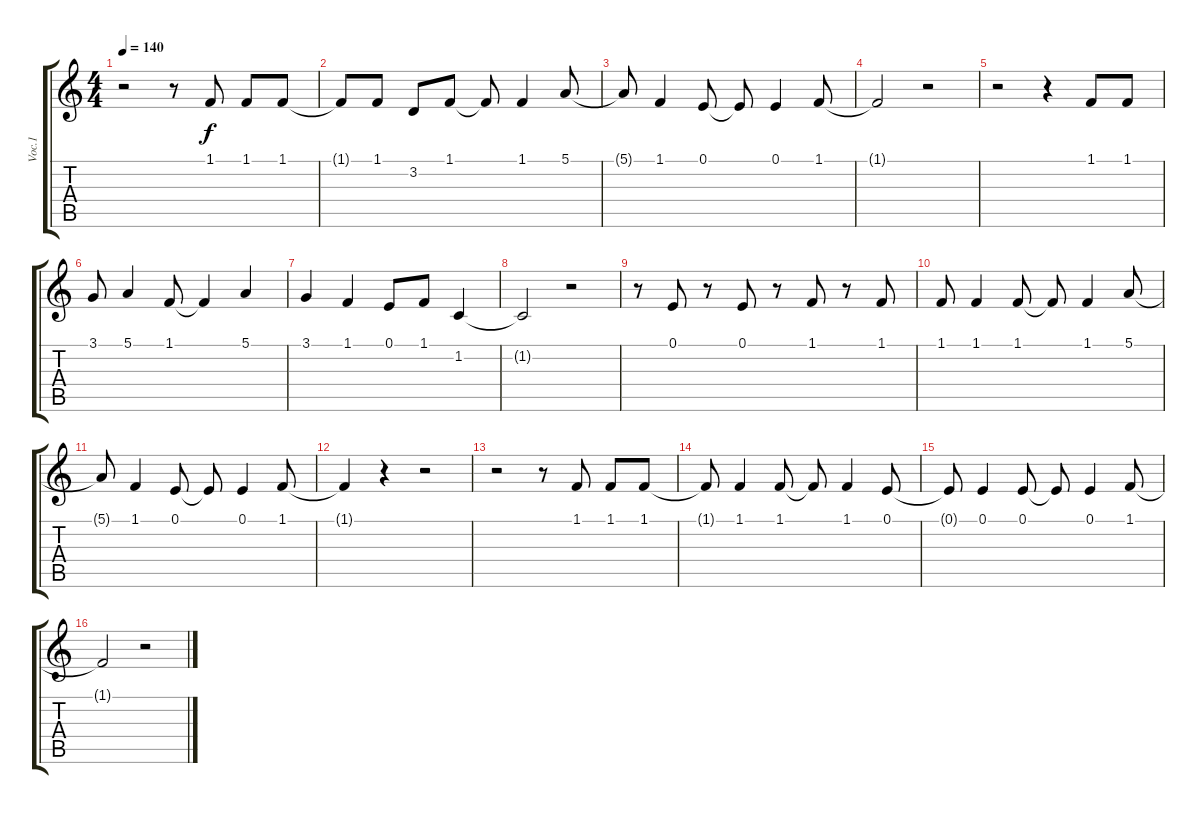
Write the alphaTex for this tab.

\track ("Voc.1" "Voc.1") {instrument lead2sawtooth}
\staff {score tabs}
\tuning (E4 B3 G3 D3 A2 E2) {hide}
\ts (4 4)
\tempo 140
\clef g2
\ks c
r.2{dy f} r.8 1.1.8 1.1.8 1.1.8 |
1.1{t}.8 1.1.8 3.2.8 1.1.8 1.1{t}.8 1.1.4 5.1.8 |
5.1{t}.8 1.1.4 0.1.8 0.1{t}.8 0.1.4 1.1.8 |
1.1{t}.2 r.2 |
r.2 r.4 1.1.8 1.1.8 |
3.1.8 5.1.4 1.1.8 1.1{t}.4 5.1.4 |
3.1.4 1.1.4 0.1.8 1.1.8 1.2.4 |
1.2{t}.2 r.2 |
r.8 0.1.8 r.8 0.1.8 r.8 1.1.8 r.8 1.1.8 |
1.1.8 1.1.4 1.1.8 1.1{t}.8 1.1.4 5.1.8 |
5.1{t}.8 1.1.4 0.1.8 0.1{t}.8 0.1.4 1.1.8 |
1.1{t}.4 r.4 r.2 |
r.2 r.8 1.1.8 1.1.8 1.1.8 |
1.1{t}.8 1.1.4 1.1.8 1.1{t}.8 1.1.4 0.1.8 |
0.1{t}.8 0.1.4 0.1.8 0.1{t}.8 0.1.4 1.1.8 |
1.1{t}.2 r.2
